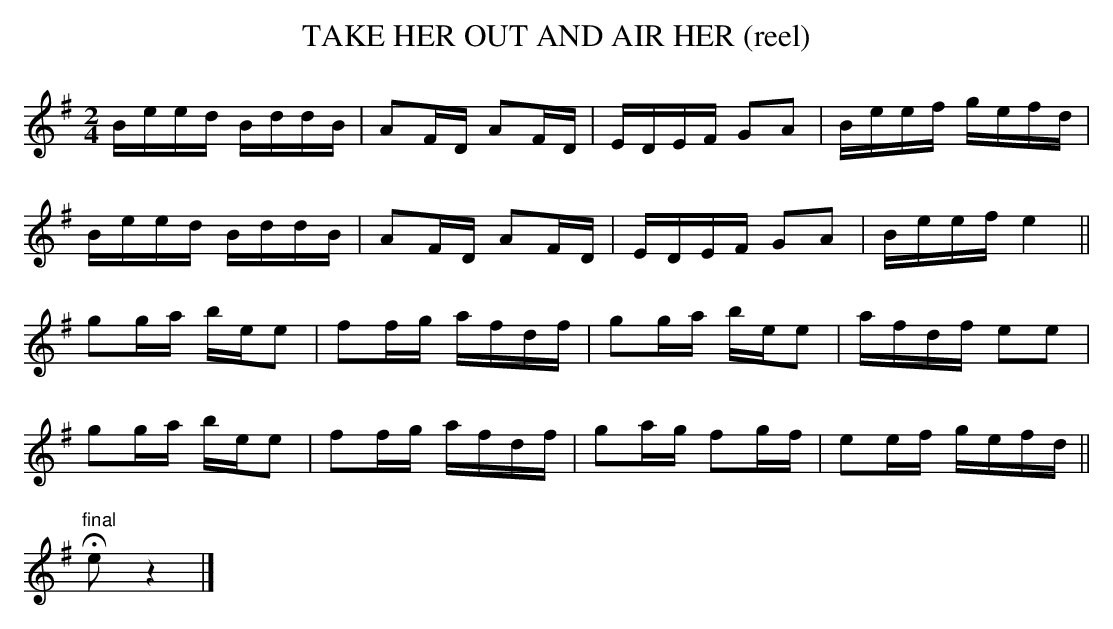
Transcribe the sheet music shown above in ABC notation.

X:1
T:TAKE HER OUT AND AIR HER (reel)
L:1/16
M:2/4
K:Em
Beed BddB|A2FD A2FD|EDEF G2A2|Beef gefd|
Beed BddB|A2FD A2FD|EDEF G2A2|Beef e4||
g2ga bee2|f2fg afdf|g2ga bee2|afdf e2e2|
g2ga bee2|f2fg afdf|g2ag f2gf|e2ef gefd||
"final"He2z4|]
